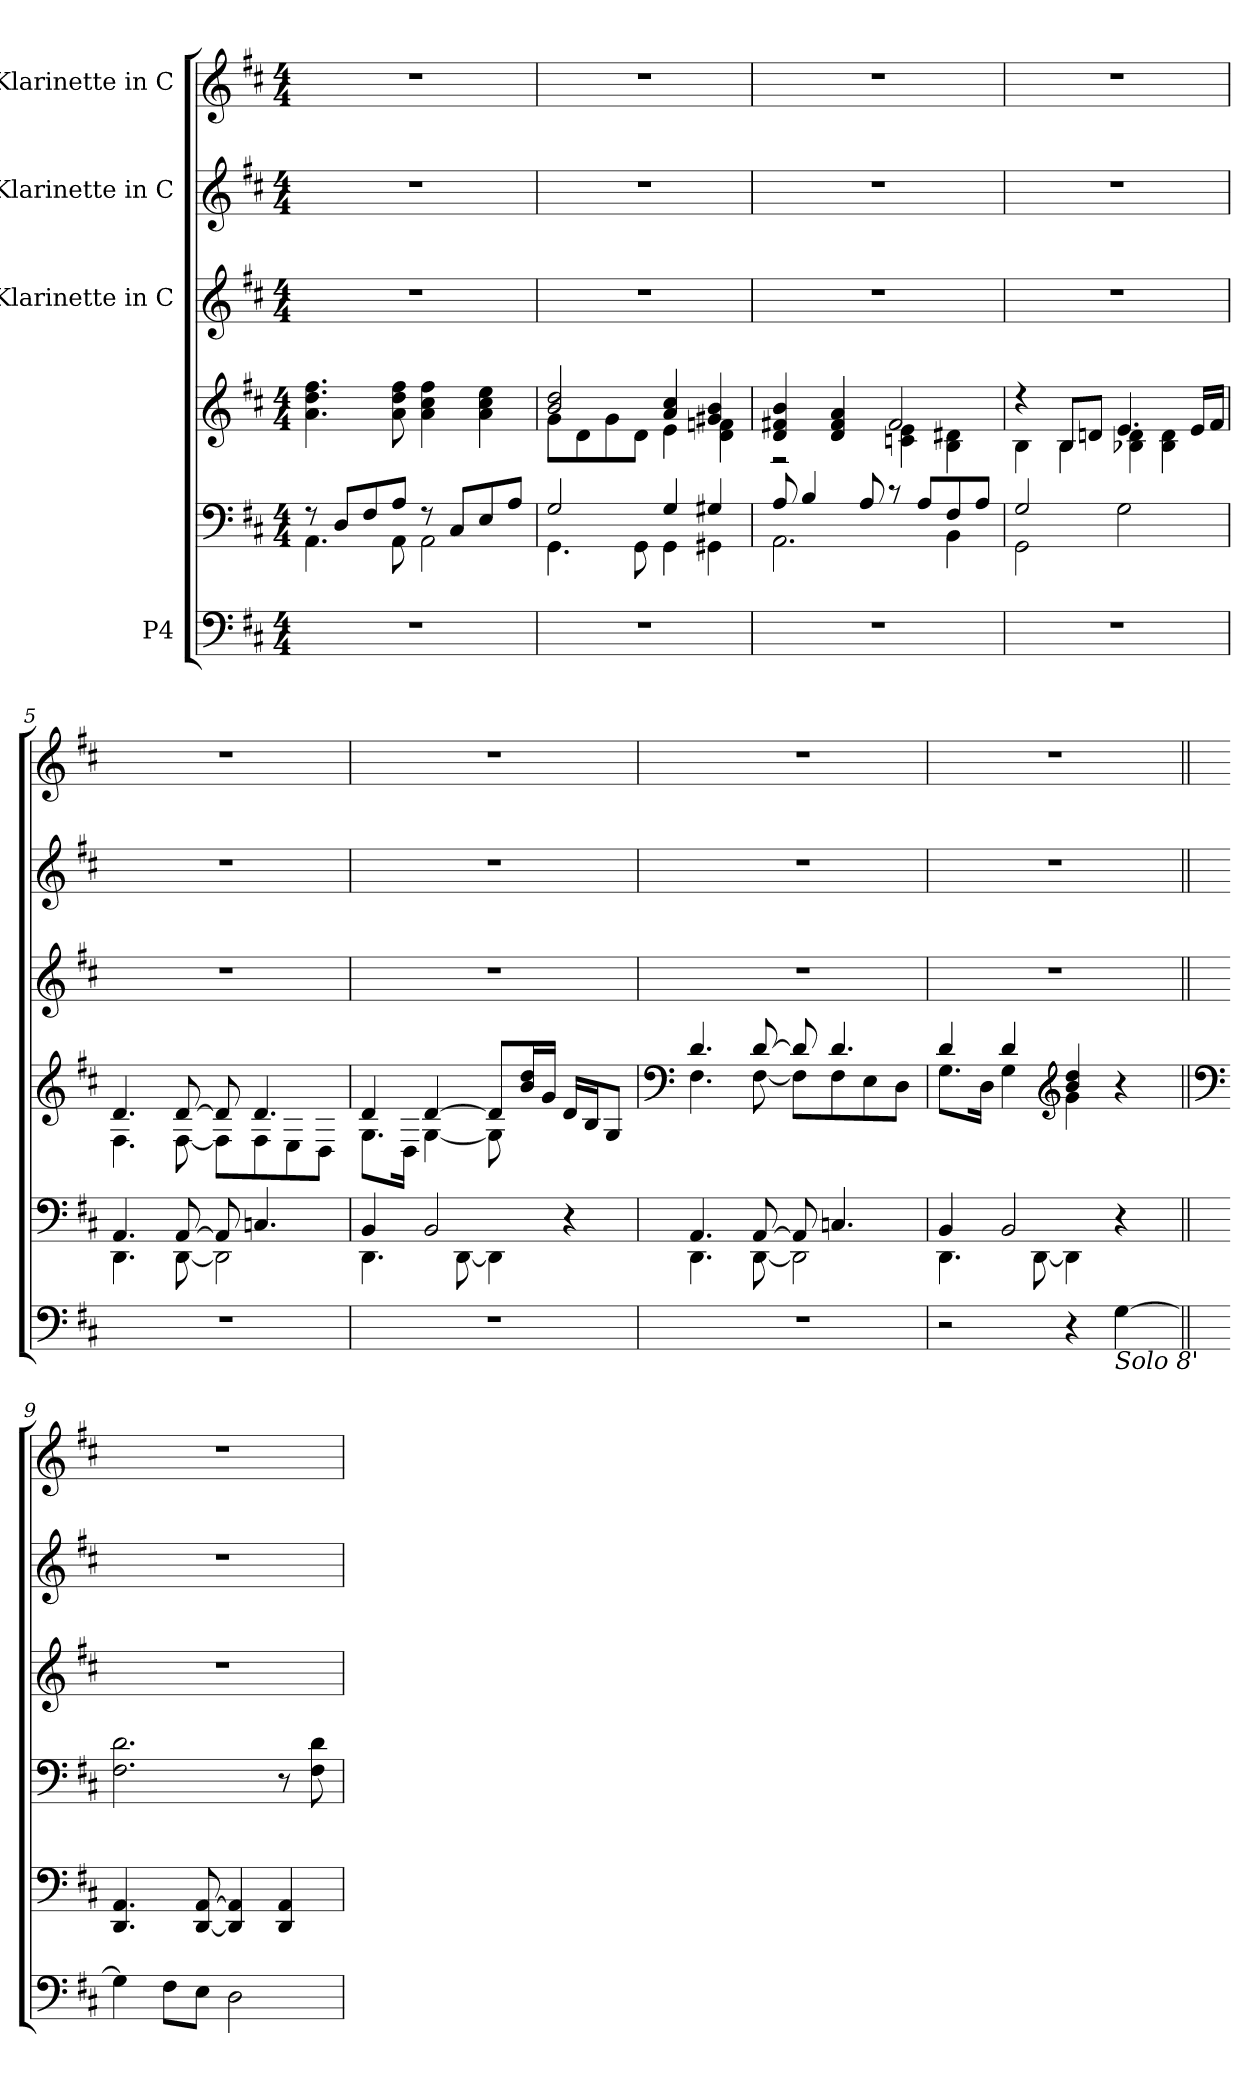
**kern	**kern	**kern	**kern	**kern	**kern
*part4	*part4	*part4	*part3	*part2	*part1
*staff6	*staff5	*staff4	*staff3	*staff2	*staff1
*I"P4	*	*	*I"Klarinette in C	*I"Klarinette in C	*I"Klarinette in C
!!LO:PB:g=z
*clefF4	*clefF4	*clefG2	*clefG2	*clefG2	*clefG2
*k[f#c#]	*k[f#c#]	*k[f#c#]	*k[f#c#]	*k[f#c#]	*k[f#c#]
*D:	*D:	*D:	*D:	*D:	*D:
*M4/4	*M4/4	*M4/4	*M4/4	*M4/4	*M4/4
*MM88	*MM88	*MM88	*MM88	*MM88	*MM88
=1	=1	=1	=1	=1	=1
*	*^	*	*	*	*
1r	8r	4.AAi\	4.ai\ 4.ddi 4.ff#i	1r	1r	1r
.	8Di/L	.	.	.	.	.
.	8F#i/	.	.	.	.	.
.	8Ai/J	8AAi\	8ai\ 8ddi 8ff#i	.	.	.
.	8r	2AAi\	4ai\ 4cc#i 4ff#i	.	.	.
.	8C#i/L	.	.	.	.	.
.	8Ei/	.	4ai\ 4cc#i 4eei	.	.	.
.	8Ai/J	.	.	.	.	.
=2	=2	=2	=2	=2	=2	=2
*	*	*	*^	*	*	*
1r	2Gi/	4.GGi\	2bi/ 2ddi	8gi\L	1r	1r	1r
.	.	.	.	8di\	.	.	.
.	.	.	.	8gi\	.	.	.
.	.	8GGi\	.	8di\J	.	.	.
.	4Gi/	4GGi\	4ai/ 4cc#i	4ei\	.	.	.
.	4G#Xi/	4GG#Xi\	4g#Xi/ 4bi	4di\ 4fni	.	.	.
=3	=3	=3	=3	=3	=3	=3	=3
1r	8Ai/	2.AAi\	4di/ 4f#Xi 4bi	2r	1r	1r	1r
.	4Bi/	.	.	.	.	.	.
.	.	.	4di/ 4f#i 4ai	.	.	.	.
.	8Ai/	.	.	.	.	.	.
.	8r	.	2f#i/	4cni\ 4ei	.	.	.
.	8Ai/L	.	.	.	.	.	.
.	8F#i/	4BBi\	.	4Bi\ 4d#Xi	.	.	.
.	8Ai/J	.	.	.	.	.	.
=4	=4	=4	=4	=4	=4	=4	=4
1r	2Gi/	2GGi\	4r	4Bi\	1r	1r	1r
.	.	.	8Bi/L	4Bi\	.	.	.
.	.	.	8dni/J	.	.	.	.
.	2Gi\	2ryy	4.ei/	4B-Xi\ 4di	.	.	.
.	.	.	.	4B-i\ 4di	.	.	.
.	.	.	16ei/LL	.	.	.	.
.	.	.	16f#i/JJ	.	.	.	.
=5	=5	=5	=5	=5	=5	=5	=5
1r	4.AAi/	4.DDi\	4.di/	4.F#i\	1r	1r	1r
.	[8AAi/	[8DDi\	[8di/	[8F#i\	.	.	.
.	8AAi/]	2DDi\]	8di/]	8F#i\L]	.	.	.
.	4.Cni/	.	4.di/	8F#i\	.	.	.
.	.	.	.	8Ei\	.	.	.
.	.	.	.	8Di\J	.	.	.
!!LO:LB:g=z
=6	=6	=6	=6	=6	=6	=6	=6
1r	4BBi/	4.DDi\	4di/	8.Gi\L	1r	1r	1r
.	.	.	.	16Di\Jk	.	.	.
.	2BBi/	.	[4di/	[4Gi\	.	.	.
.	.	[8DDi\	.	.	.	.	.
.	.	4DDi\]	8di/L]	8Gi\]	.	.	.
.	.	.	16bi/ 16ddiL	8ryy	.	.	.
.	.	.	16gi/JJ	.	.	.	.
.	4r	4ryy	16di/LL	4ryy	.	.	.
.	.	.	16Bi/J	.	.	.	.
.	.	.	8Gi/J	.	.	.	.
=7	=7	=7	=7	=7	=7	=7	=7
*	*	*	*clefF4	*	*	*	*
1r	4.AAi/	4.DDi\	4.di/	4.F#i\	1r	1r	1r
.	[8AAi/	[8DDi\	[8di/	[8F#i\	.	.	.
.	8AAi/]	2DDi\]	8di/]	8F#i\L]	.	.	.
.	4.Cni/	.	4.di/	8F#i\	.	.	.
.	.	.	.	8Ei\	.	.	.
.	.	.	.	8Di\J	.	.	.
=8	=8	=8	=8	=8	=8	=8	=8
2r	4BBi/	4.DDi\	4di/	8.Gi\L	1r	1r	1r
.	.	.	.	16Di\Jk	.	.	.
.	2BBi/	.	4di/	4Gi\	.	.	.
.	.	[8DDi\	.	.	.	.	.
*	*	*	*clefG2	*	*	*	*
4r	.	4DDi\]	4bi/ 4ddi	4gi\	.	.	.
!LO:TX:b:i:t=Solo 8'	!	!	!	!	!	!	!
[4Gi\	4r	4ryy	4r	4ryy	.	.	.
*	*v	*v	*	*	*	*	*
*	*	*v	*v	*	*	*
=9||	=9||	=9||	=9||	=9||	=9||
*	*	*clefF4	*	*	*
4Gi\]	4.DDi/ 4.AAi	2.F#i\ 2.di	1r	1r	1r
8F#i\L	.	.	.	.	.
8Ei\J	[8DDi/ [8AAi	.	.	.	.
2Di\	4DDi/] 4AAi]	.	.	.	.
.	4DDi/ 4AAi	8r	.	.	.
.	.	8F#i\ 8di	.	.	.
=	=	=	=	=	=
*-	*-	*-	*-	*-	*-
